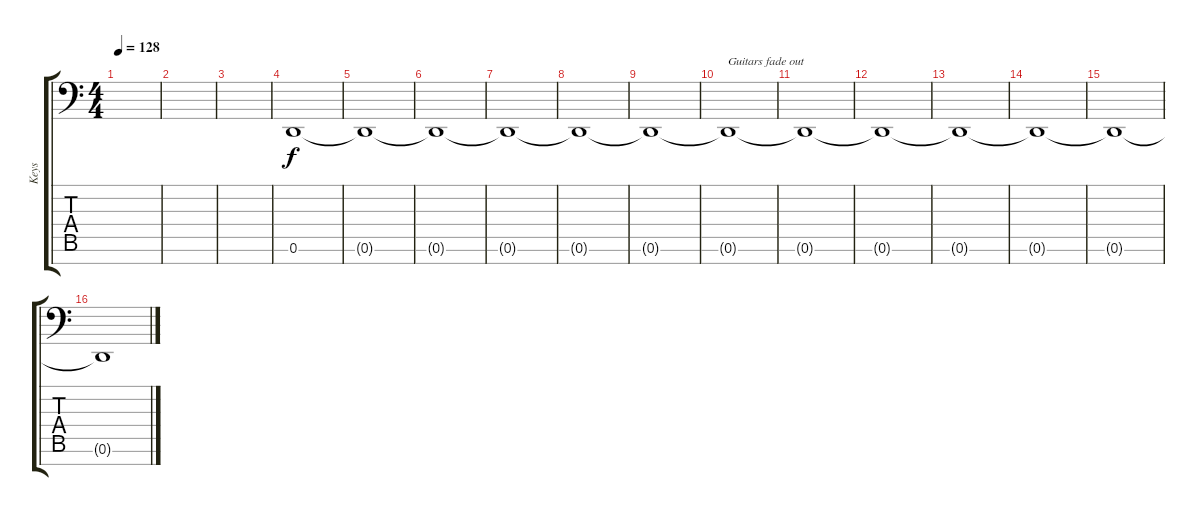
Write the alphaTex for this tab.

\track ("Keys" "Keys") {instrument choiraahs}
\staff {score tabs}
\tuning (D4 A3 F3 C3 G2 D2 A1) {hide}
\ts (4 4)
\tempo 128
\clef f4
\ks c
|
|
|
0.6.1 |
0.6{t}.1 |
0.6{t}.1 |
0.6{t}.1 |
0.6{t}.1 |
0.6{t}.1 |
0.6{t}.1{txt "Guitars fade out"} |
0.6{t}.1 |
0.6{t}.1 |
0.6{t}.1 |
0.6{t}.1 |
0.6{t}.1 |
0.6{t}.1
